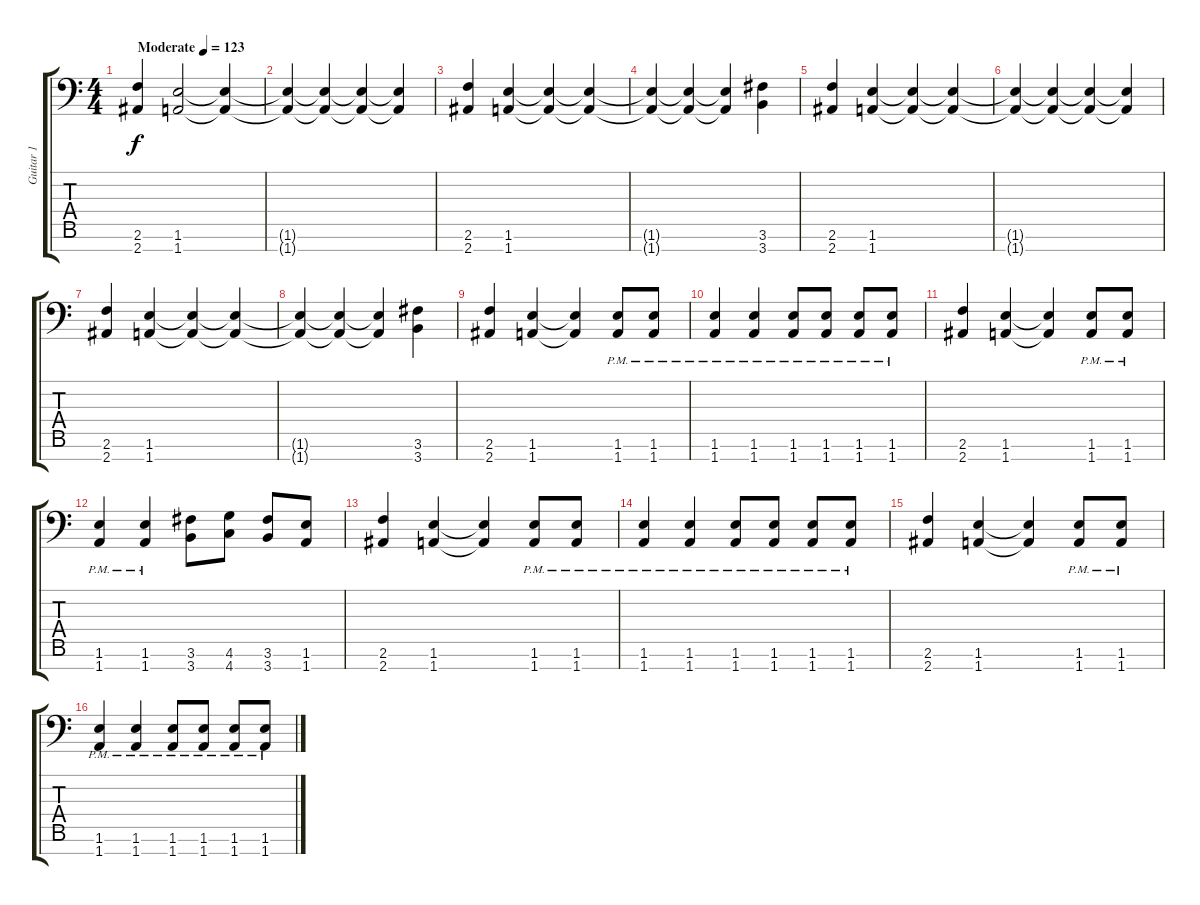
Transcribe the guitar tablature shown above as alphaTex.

\track ("Guitar 1" "Guitar 1") {instrument distortionguitar}
\staff {score tabs}
\tuning (Eb4 Bb3 Gb3 Db3 Ab2 Eb2 Ab1) {hide}
\ts (4 4)
\tempo (123 "Moderate")
\clef f4
\ks c
(2.6 2.7).4{dy f instrument distortionguitar} (1.6 1.7).2 (1.6{t} 1.7{t}).4 |
(1.6{t} 1.7{t}).4 (1.6{t} 1.7{t}).4 (1.6{t} 1.7{t}).4 (1.6{t} 1.7{t}).4 |
(2.6 2.7).4 (1.6 1.7).4 (1.6{t} 1.7{t}).4 (1.6{t} 1.7{t}).4 |
(1.6{t} 1.7{t}).4 (1.6{t} 1.7{t}).4 (1.6{t} 1.7{t}).4 (3.6 3.7).4 |
(2.6 2.7).4 (1.6 1.7).4 (1.6{t} 1.7{t}).4 (1.6{t} 1.7{t}).4 |
(1.6{t} 1.7{t}).4 (1.6{t} 1.7{t}).4 (1.6{t} 1.7{t}).4 (1.6{t} 1.7{t}).4 |
(2.6 2.7).4 (1.6 1.7).4 (1.6{t} 1.7{t}).4 (1.6{t} 1.7{t}).4 |
(1.6{t} 1.7{t}).4 (1.6{t} 1.7{t}).4 (1.6{t} 1.7{t}).4 (3.6 3.7).4 |
(2.6 2.7).4 (1.6 1.7).4 (1.6{t} 1.7{t}).4 (1.6{pm} 1.7{pm}).8 (1.6{pm} 1.7{pm}).8 |
(1.6{pm} 1.7{pm}).4 (1.6{pm} 1.7{pm}).4 (1.6{pm} 1.7{pm}).8 (1.6{pm} 1.7{pm}).8 (1.6{pm} 1.7{pm}).8 (1.6{pm} 1.7{pm}).8 |
(2.6 2.7).4 (1.6 1.7).4 (1.6{t} 1.7{t}).4 (1.6{pm} 1.7{pm}).8 (1.6{pm} 1.7{pm}).8 |
(1.6{pm} 1.7{pm}).4 (1.6{pm} 1.7{pm}).4 (3.6 3.7).8 (4.6 4.7).8 (3.6 3.7).8 (1.6 1.7).8 |
(2.6 2.7).4 (1.6 1.7).4 (1.6{t} 1.7{t}).4 (1.6{pm} 1.7{pm}).8 (1.6{pm} 1.7{pm}).8 |
(1.6{pm} 1.7{pm}).4 (1.6{pm} 1.7{pm}).4 (1.6{pm} 1.7{pm}).8 (1.6{pm} 1.7{pm}).8 (1.6{pm} 1.7{pm}).8 (1.6{pm} 1.7{pm}).8 |
(2.6 2.7).4 (1.6 1.7).4 (1.6{t} 1.7{t}).4 (1.6{pm} 1.7{pm}).8 (1.6{pm} 1.7{pm}).8 |
(1.6{pm} 1.7{pm}).4 (1.6{pm} 1.7{pm}).4 (1.6{pm} 1.7{pm}).8 (1.6{pm} 1.7{pm}).8 (1.6{pm} 1.7{pm}).8 (1.6{pm} 1.7{pm}).8
